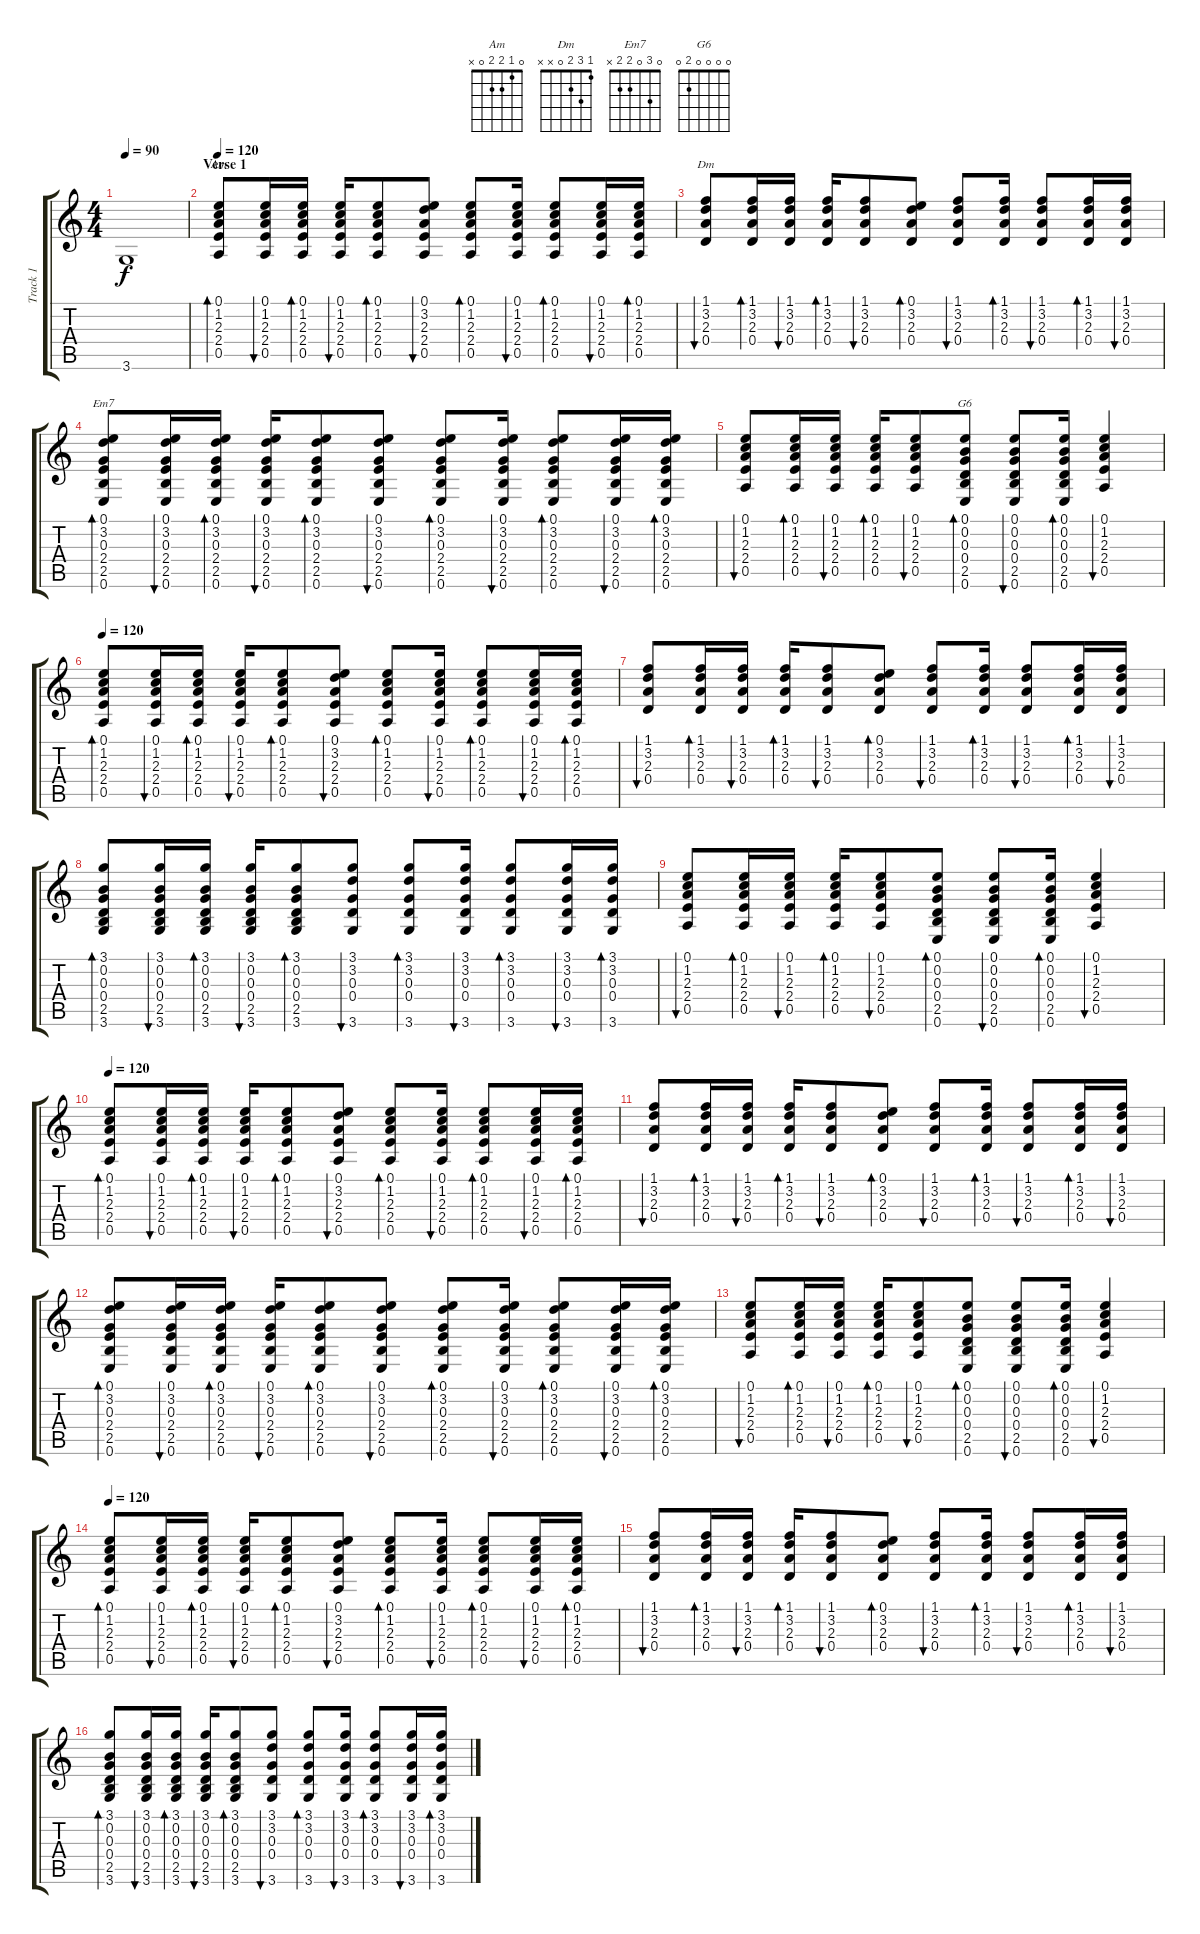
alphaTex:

\track ("Track 1" "Track 1") {instrument acousticguitarsteel}
\staff {score tabs}
\tuning (E4 B3 G3 D3 A2 E2) {hide}
\chord ("Am" 0 1 2 2 0 x)
\chord ("Dm" 1 3 2 0 x x)
\chord ("Em7" 0 3 0 2 2 x)
\chord ("G6" 0 0 0 0 2 0)
\ts (4 4)
\tempo 90
\clef g2
\ks c
3.6{t}.1{dy f} |
\section ("" "Verse 1")
\tempo 120
(0.1 1.2 2.3 2.4 0.5).8{bd 60 ch "Am"} (0.1 1.2 2.3 2.4 0.5).16{bu 60} (0.1 1.2 2.3 2.4 0.5).16{bd 60} (0.1 1.2 2.3 2.4 0.5).16{bu 60} (0.1 1.2 2.3 2.4 0.5).8{bd 60} (0.1 3.2 2.3 2.4 0.5).8{bu 60} (0.1 1.2 2.3 2.4 0.5).8{bd 60} (0.1 1.2 2.3 2.4 0.5).16{bu 60} (0.1 1.2 2.3 2.4 0.5).8{bd 60} (0.1 1.2 2.3 2.4 0.5).16{bu 60} (0.1 1.2 2.3 2.4 0.5).16{bd 60} |
(1.1 3.2 2.3 0.4).8{bu 60 ch "Dm"} (1.1 3.2 2.3 0.4).16{bd 60} (1.1 3.2 2.3 0.4).16{bu 60} (1.1 3.2 2.3 0.4).16{bd 60} (1.1 3.2 2.3 0.4).8{bu 60} (0.1 3.2 2.3 0.4).8{bd 60} (1.1 3.2 2.3 0.4).8{bu 60} (1.1 3.2 2.3 0.4).16{bd 60} (1.1 3.2 2.3 0.4).8{bu 60} (1.1 3.2 2.3 0.4).16{bd 60} (1.1 3.2 2.3 0.4).16{bu 60} |
(0.1 3.2 0.3 2.4 2.5 0.6).8{bd 60 ch "Em7"} (0.1 3.2 0.3 2.4 2.5 0.6).16{bu 60} (0.1 3.2 0.3 2.4 2.5 0.6).16{bd 60} (0.1 3.2 0.3 2.4 2.5 0.6).16{bu 60} (0.1 3.2 0.3 2.4 2.5 0.6).8{bd 60} (0.1 3.2 0.3 2.4 2.5 0.6).8{bu 60} (0.1 3.2 0.3 2.4 2.5 0.6).8{bd 60} (0.1 3.2 0.3 2.4 2.5 0.6).16{bu 60} (0.1 3.2 0.3 2.4 2.5 0.6).8{bd 60} (0.1 3.2 0.3 2.4 2.5 0.6).16{bu 60} (0.1 3.2 0.3 2.4 2.5 0.6).16{bd 60} |
(0.1 1.2 2.3 2.4 0.5).8{bu 60} (0.1 1.2 2.3 2.4 0.5).16{bd 60} (0.1 1.2 2.3 2.4 0.5).16{bu 60} (0.1 1.2 2.3 2.4 0.5).16{bd 60} (0.1 1.2 2.3 2.4 0.5).8{bu 60} (0.1 0.2 0.3 0.4 2.5 0.6).8{bd 60 ch "G6"} (0.1 0.2 0.3 0.4 2.5 0.6).8{bu 60} (0.1 0.2 0.3 0.4 2.5 0.6).16{bd 60} (0.1 1.2 2.3 2.4 0.5).4{bu 60} |
\tempo 120
(0.1 1.2 2.3 2.4 0.5).8{bd 60} (0.1 1.2 2.3 2.4 0.5).16{bu 60} (0.1 1.2 2.3 2.4 0.5).16{bd 60} (0.1 1.2 2.3 2.4 0.5).16{bu 60} (0.1 1.2 2.3 2.4 0.5).8{bd 60} (0.1 3.2 2.3 2.4 0.5).8{bu 60} (0.1 1.2 2.3 2.4 0.5).8{bd 60} (0.1 1.2 2.3 2.4 0.5).16{bu 60} (0.1 1.2 2.3 2.4 0.5).8{bd 60} (0.1 1.2 2.3 2.4 0.5).16{bu 60} (0.1 1.2 2.3 2.4 0.5).16{bd 60} |
(1.1 3.2 2.3 0.4).8{bu 60} (1.1 3.2 2.3 0.4).16{bd 60} (1.1 3.2 2.3 0.4).16{bu 60} (1.1 3.2 2.3 0.4).16{bd 60} (1.1 3.2 2.3 0.4).8{bu 60} (0.1 3.2 2.3 0.4).8{bd 60} (1.1 3.2 2.3 0.4).8{bu 60} (1.1 3.2 2.3 0.4).16{bd 60} (1.1 3.2 2.3 0.4).8{bu 60} (1.1 3.2 2.3 0.4).16{bd 60} (1.1 3.2 2.3 0.4).16{bu 60} |
(3.1 0.2 0.3 0.4 2.5 3.6).8{bd 60} (3.1 0.2 0.3 0.4 2.5 3.6).16{bu 60} (3.1 0.2 0.3 0.4 2.5 3.6).16{bd 60} (3.1 0.2 0.3 0.4 2.5 3.6).16{bu 60} (3.1 0.2 0.3 0.4 2.5 3.6).8{bd 60} (3.1 3.2 0.3 0.4 3.6).8{bu 60} (3.1 3.2 0.3 0.4 3.6).8{bd 60} (3.1 3.2 0.3 0.4 3.6).16{bu 60} (3.1 3.2 0.3 0.4 3.6).8{bd 60} (3.1 3.2 0.3 0.4 3.6).16{bu 60} (3.1 3.2 0.3 0.4 3.6).16{bd 60} |
(0.1 1.2 2.3 2.4 0.5).8{bu 60} (0.1 1.2 2.3 2.4 0.5).16{bd 60} (0.1 1.2 2.3 2.4 0.5).16{bu 60} (0.1 1.2 2.3 2.4 0.5).16{bd 60} (0.1 1.2 2.3 2.4 0.5).8{bu 60} (0.1 0.2 0.3 0.4 2.5 0.6).8{bd 60} (0.1 0.2 0.3 0.4 2.5 0.6).8{bu 60} (0.1 0.2 0.3 0.4 2.5 0.6).16{bd 60} (0.1 1.2 2.3 2.4 0.5).4{bu 60} |
\tempo 120
(0.1 1.2 2.3 2.4 0.5).8{bd 60} (0.1 1.2 2.3 2.4 0.5).16{bu 60} (0.1 1.2 2.3 2.4 0.5).16{bd 60} (0.1 1.2 2.3 2.4 0.5).16{bu 60} (0.1 1.2 2.3 2.4 0.5).8{bd 60} (0.1 3.2 2.3 2.4 0.5).8{bu 60} (0.1 1.2 2.3 2.4 0.5).8{bd 60} (0.1 1.2 2.3 2.4 0.5).16{bu 60} (0.1 1.2 2.3 2.4 0.5).8{bd 60} (0.1 1.2 2.3 2.4 0.5).16{bu 60} (0.1 1.2 2.3 2.4 0.5).16{bd 60} |
(1.1 3.2 2.3 0.4).8{bu 60} (1.1 3.2 2.3 0.4).16{bd 60} (1.1 3.2 2.3 0.4).16{bu 60} (1.1 3.2 2.3 0.4).16{bd 60} (1.1 3.2 2.3 0.4).8{bu 60} (0.1 3.2 2.3 0.4).8{bd 60} (1.1 3.2 2.3 0.4).8{bu 60} (1.1 3.2 2.3 0.4).16{bd 60} (1.1 3.2 2.3 0.4).8{bu 60} (1.1 3.2 2.3 0.4).16{bd 60} (1.1 3.2 2.3 0.4).16{bu 60} |
(0.1 3.2 0.3 2.4 2.5 0.6).8{bd 60} (0.1 3.2 0.3 2.4 2.5 0.6).16{bu 60} (0.1 3.2 0.3 2.4 2.5 0.6).16{bd 60} (0.1 3.2 0.3 2.4 2.5 0.6).16{bu 60} (0.1 3.2 0.3 2.4 2.5 0.6).8{bd 60} (0.1 3.2 0.3 2.4 2.5 0.6).8{bu 60} (0.1 3.2 0.3 2.4 2.5 0.6).8{bd 60} (0.1 3.2 0.3 2.4 2.5 0.6).16{bu 60} (0.1 3.2 0.3 2.4 2.5 0.6).8{bd 60} (0.1 3.2 0.3 2.4 2.5 0.6).16{bu 60} (0.1 3.2 0.3 2.4 2.5 0.6).16{bd 60} |
(0.1 1.2 2.3 2.4 0.5).8{bu 60} (0.1 1.2 2.3 2.4 0.5).16{bd 60} (0.1 1.2 2.3 2.4 0.5).16{bu 60} (0.1 1.2 2.3 2.4 0.5).16{bd 60} (0.1 1.2 2.3 2.4 0.5).8{bu 60} (0.1 0.2 0.3 0.4 2.5 0.6).8{bd 60} (0.1 0.2 0.3 0.4 2.5 0.6).8{bu 60} (0.1 0.2 0.3 0.4 2.5 0.6).16{bd 60} (0.1 1.2 2.3 2.4 0.5).4{bu 60} |
\tempo 120
(0.1 1.2 2.3 2.4 0.5).8{bd 60} (0.1 1.2 2.3 2.4 0.5).16{bu 60} (0.1 1.2 2.3 2.4 0.5).16{bd 60} (0.1 1.2 2.3 2.4 0.5).16{bu 60} (0.1 1.2 2.3 2.4 0.5).8{bd 60} (0.1 3.2 2.3 2.4 0.5).8{bu 60} (0.1 1.2 2.3 2.4 0.5).8{bd 60} (0.1 1.2 2.3 2.4 0.5).16{bu 60} (0.1 1.2 2.3 2.4 0.5).8{bd 60} (0.1 1.2 2.3 2.4 0.5).16{bu 60} (0.1 1.2 2.3 2.4 0.5).16{bd 60} |
(1.1 3.2 2.3 0.4).8{bu 60} (1.1 3.2 2.3 0.4).16{bd 60} (1.1 3.2 2.3 0.4).16{bu 60} (1.1 3.2 2.3 0.4).16{bd 60} (1.1 3.2 2.3 0.4).8{bu 60} (0.1 3.2 2.3 0.4).8{bd 60} (1.1 3.2 2.3 0.4).8{bu 60} (1.1 3.2 2.3 0.4).16{bd 60} (1.1 3.2 2.3 0.4).8{bu 60} (1.1 3.2 2.3 0.4).16{bd 60} (1.1 3.2 2.3 0.4).16{bu 60} |
(3.1 0.2 0.3 0.4 2.5 3.6).8{bd 60} (3.1 0.2 0.3 0.4 2.5 3.6).16{bu 60} (3.1 0.2 0.3 0.4 2.5 3.6).16{bd 60} (3.1 0.2 0.3 0.4 2.5 3.6).16{bu 60} (3.1 0.2 0.3 0.4 2.5 3.6).8{bd 60} (3.1 3.2 0.3 0.4 3.6).8{bu 60} (3.1 3.2 0.3 0.4 3.6).8{bd 60} (3.1 3.2 0.3 0.4 3.6).16{bu 60} (3.1 3.2 0.3 0.4 3.6).8{bd 60} (3.1 3.2 0.3 0.4 3.6).16{bu 60} (3.1 3.2 0.3 0.4 3.6).16{bd 60}
